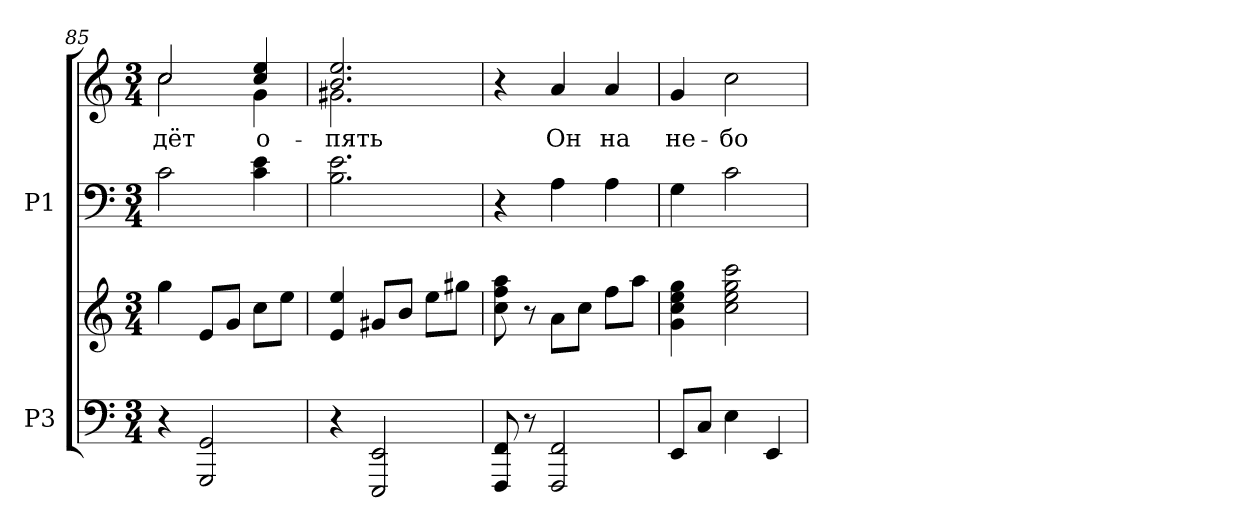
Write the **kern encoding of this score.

**kern	**kern	**kern	**kern	**text
*part2	*part2	*part1	*part1	*part1
*staff4	*staff3	*staff2	*staff1	*staff1
*I"P3	*	*I"P1	*	*
*clefF4	*clefG2	*clefF4	*clefG2	*
*k[]	*k[]	*k[]	*k[]	*
*C:	*C:	*C:	*C:	*
*M3/4	*M3/4	*M3/4	*M3/4	*
=85	=85	=85	=85	=85
!	!	!	!	!LO:LY:b:color=#000000
*	*	*	*^	*
4r	4ggi\	2ci\	2cci/	2cci\	-дёт
2GGGi/ 2GGi	8ei/L	.	.	.	.
.	8gi/J	.	.	.	.
!	!	!	!	!	!LO:LY:b:color=#000000
.	8cci\L	4ci\ 4ei	4cci/ 4eei	4gi\	о-
.	8eei\J	.	.	.	.
=86	=86	=86	=86	=86	=86
!	!	!	!	!	!LO:LY:b:color=#000000
4r	4ei/ 4eei	2.Bi\ 2.ei	2.bi/ 2.eei	2.g#Xi\	-пять
2EEEi/ 2EEi	8g#Xi/L	.	.	.	.
.	8bi/J	.	.	.	.
.	8eei\L	.	.	.	.
.	8gg#Xi\J	.	.	.	.
*	*	*	*v	*v	*
!!LO:PB:g=z
=87	=87	=87	=87	=87
8FFFi/ 8FFi	8cci\ 8ffi 8aai	4r	4r	.
8r	8r	.	.	.
!	!	!	!	!LO:LY:b:color=#000000
2FFFi/ 2FFi	8ai\L	4Ai\	4ai/	Он
.	8cci\J	.	.	.
!	!	!	!	!LO:LY:b:color=#000000
.	8ffi\L	4Ai\	4ai/	на
.	8aai\J	.	.	.
=88	=88	=88	=88	=88
!	!	!	!	!LO:LY:b:color=#000000
8EEi/L	4gi\ 4cci 4eei 4ggi	4Gi\	4gi/	не-
8Ci/J	.	.	.	.
!	!	!	!	!LO:LY:b:color=#000000
4Ei\	2cci\ 2eei 2ggi 2ccci	2ci\	2cci\	-бо
4EEi/	.	.	.	.
=	=	=	=	=
*-	*-	*-	*-	*-
